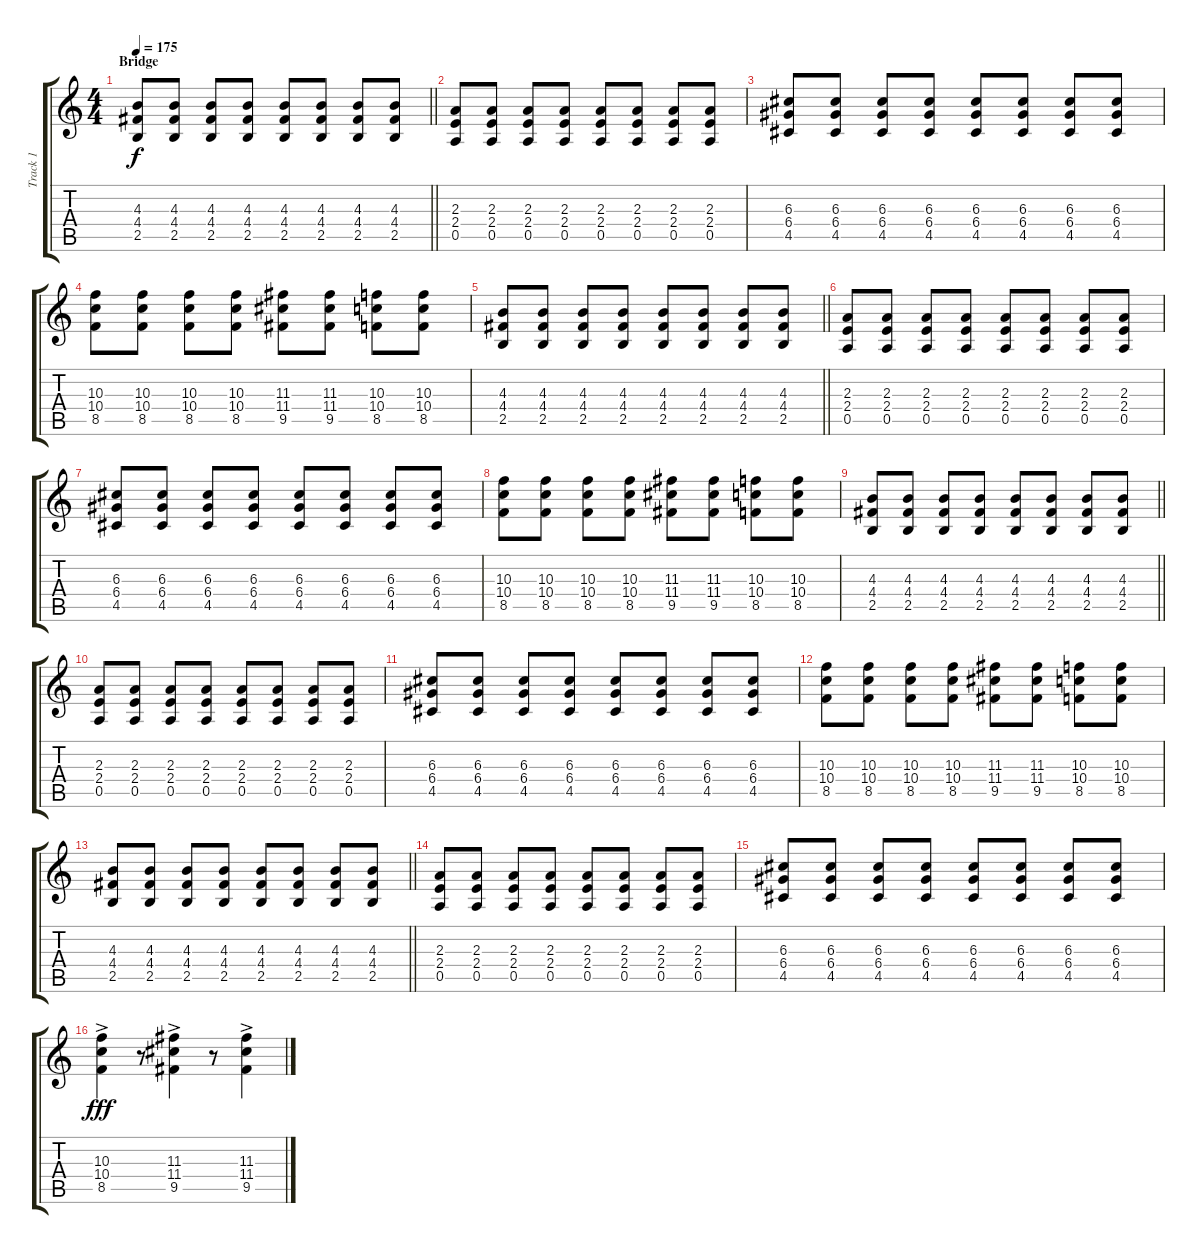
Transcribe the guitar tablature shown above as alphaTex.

\track ("Track 1" "Track 1") {instrument distortionguitar}
\staff {score tabs}
\tuning (E4 B3 G3 D3 A2 E2) {hide}
\ts (4 4)
\section ("" "Bridge")
\tempo 175
\clef g2
\barLineRight lightlight
\ks c
(4.3 4.4 2.5).8{dy f} (4.3 4.4 2.5).8 (4.3 4.4 2.5).8 (4.3 4.4 2.5).8 (4.3 4.4 2.5).8 (4.3 4.4 2.5).8 (4.3 4.4 2.5).8 (4.3 4.4 2.5).8 |
(2.3 2.4 0.5).8 (2.3 2.4 0.5).8 (2.3 2.4 0.5).8 (2.3 2.4 0.5).8 (2.3 2.4 0.5).8 (2.3 2.4 0.5).8 (2.3 2.4 0.5).8 (2.3 2.4 0.5).8 |
(6.3 6.4 4.5).8 (6.3 6.4 4.5).8 (6.3 6.4 4.5).8 (6.3 6.4 4.5).8 (6.3 6.4 4.5).8 (6.3 6.4 4.5).8 (6.3 6.4 4.5).8 (6.3 6.4 4.5).8 |
(10.3 10.4 8.5).8 (10.3 10.4 8.5).8 (10.3 10.4 8.5).8 (10.3 10.4 8.5).8 (11.3 11.4 9.5).8 (11.3 11.4 9.5).8 (10.3 10.4 8.5).8 (10.3 10.4 8.5).8 |
\barLineRight lightlight
(4.3 4.4 2.5).8 (4.3 4.4 2.5).8 (4.3 4.4 2.5).8 (4.3 4.4 2.5).8 (4.3 4.4 2.5).8 (4.3 4.4 2.5).8 (4.3 4.4 2.5).8 (4.3 4.4 2.5).8 |
(2.3 2.4 0.5).8 (2.3 2.4 0.5).8 (2.3 2.4 0.5).8 (2.3 2.4 0.5).8 (2.3 2.4 0.5).8 (2.3 2.4 0.5).8 (2.3 2.4 0.5).8 (2.3 2.4 0.5).8 |
(6.3 6.4 4.5).8 (6.3 6.4 4.5).8 (6.3 6.4 4.5).8 (6.3 6.4 4.5).8 (6.3 6.4 4.5).8 (6.3 6.4 4.5).8 (6.3 6.4 4.5).8 (6.3 6.4 4.5).8 |
(10.3 10.4 8.5).8 (10.3 10.4 8.5).8 (10.3 10.4 8.5).8 (10.3 10.4 8.5).8 (11.3 11.4 9.5).8 (11.3 11.4 9.5).8 (10.3 10.4 8.5).8 (10.3 10.4 8.5).8 |
\barLineRight lightlight
(4.3 4.4 2.5).8 (4.3 4.4 2.5).8 (4.3 4.4 2.5).8 (4.3 4.4 2.5).8 (4.3 4.4 2.5).8 (4.3 4.4 2.5).8 (4.3 4.4 2.5).8 (4.3 4.4 2.5).8 |
(2.3 2.4 0.5).8 (2.3 2.4 0.5).8 (2.3 2.4 0.5).8 (2.3 2.4 0.5).8 (2.3 2.4 0.5).8 (2.3 2.4 0.5).8 (2.3 2.4 0.5).8 (2.3 2.4 0.5).8 |
(6.3 6.4 4.5).8 (6.3 6.4 4.5).8 (6.3 6.4 4.5).8 (6.3 6.4 4.5).8 (6.3 6.4 4.5).8 (6.3 6.4 4.5).8 (6.3 6.4 4.5).8 (6.3 6.4 4.5).8 |
(10.3 10.4 8.5).8 (10.3 10.4 8.5).8 (10.3 10.4 8.5).8 (10.3 10.4 8.5).8 (11.3 11.4 9.5).8 (11.3 11.4 9.5).8 (10.3 10.4 8.5).8 (10.3 10.4 8.5).8 |
\barLineRight lightlight
(4.3 4.4 2.5).8 (4.3 4.4 2.5).8 (4.3 4.4 2.5).8 (4.3 4.4 2.5).8 (4.3 4.4 2.5).8 (4.3 4.4 2.5).8 (4.3 4.4 2.5).8 (4.3 4.4 2.5).8 |
(2.3 2.4 0.5).8 (2.3 2.4 0.5).8 (2.3 2.4 0.5).8 (2.3 2.4 0.5).8 (2.3 2.4 0.5).8 (2.3 2.4 0.5).8 (2.3 2.4 0.5).8 (2.3 2.4 0.5).8 |
(6.3 6.4 4.5).8 (6.3 6.4 4.5).8 (6.3 6.4 4.5).8 (6.3 6.4 4.5).8 (6.3 6.4 4.5).8 (6.3 6.4 4.5).8 (6.3 6.4 4.5).8 (6.3 6.4 4.5).8 |
(10.3{ac} 10.4{ac} 8.5{ac}).4{dy fff} r.8 (11.3{ac} 11.4{ac} 9.5{ac}).4 r.8 (11.3{ac} 11.4{ac} 9.5{ac}).4
